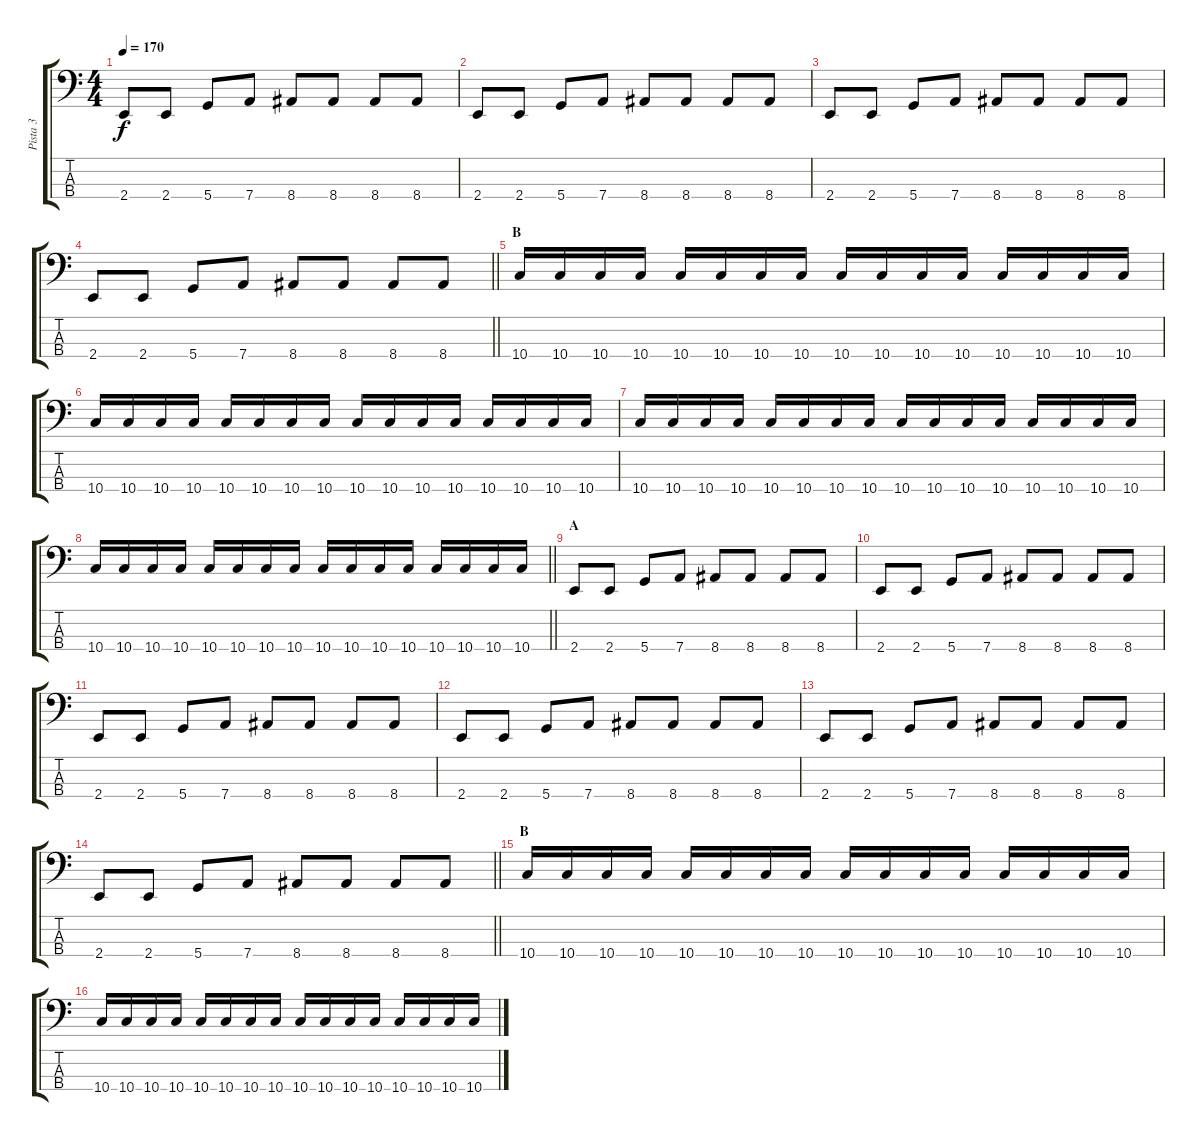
\track ("Pista 3" "Pista 3") {instrument electricbassfinger}
\staff {score tabs}
\tuning (F2 C2 G1 D1) {hide}
\ts (4 4)
\tempo 170
\clef f4
\ks c
2.4.8{dy f} 2.4.8 5.4.8 7.4.8 8.4.8 8.4.8 8.4.8 8.4.8 |
2.4.8 2.4.8 5.4.8 7.4.8 8.4.8 8.4.8 8.4.8 8.4.8 |
2.4.8 2.4.8 5.4.8 7.4.8 8.4.8 8.4.8 8.4.8 8.4.8 |
\barLineRight lightlight
2.4.8 2.4.8 5.4.8 7.4.8 8.4.8 8.4.8 8.4.8 8.4.8 |
\section ("" "B")
10.4.16 10.4.16 10.4.16 10.4.16 10.4.16 10.4.16 10.4.16 10.4.16 10.4.16 10.4.16 10.4.16 10.4.16 10.4.16 10.4.16 10.4.16 10.4.16 |
10.4.16 10.4.16 10.4.16 10.4.16 10.4.16 10.4.16 10.4.16 10.4.16 10.4.16 10.4.16 10.4.16 10.4.16 10.4.16 10.4.16 10.4.16 10.4.16 |
10.4.16 10.4.16 10.4.16 10.4.16 10.4.16 10.4.16 10.4.16 10.4.16 10.4.16 10.4.16 10.4.16 10.4.16 10.4.16 10.4.16 10.4.16 10.4.16 |
\barLineRight lightlight
10.4.16 10.4.16 10.4.16 10.4.16 10.4.16 10.4.16 10.4.16 10.4.16 10.4.16 10.4.16 10.4.16 10.4.16 10.4.16 10.4.16 10.4.16 10.4.16 |
\section ("" "A")
2.4.8 2.4.8 5.4.8 7.4.8 8.4.8 8.4.8 8.4.8 8.4.8 |
2.4.8 2.4.8 5.4.8 7.4.8 8.4.8 8.4.8 8.4.8 8.4.8 |
2.4.8 2.4.8 5.4.8 7.4.8 8.4.8 8.4.8 8.4.8 8.4.8 |
2.4.8 2.4.8 5.4.8 7.4.8 8.4.8 8.4.8 8.4.8 8.4.8 |
2.4.8 2.4.8 5.4.8 7.4.8 8.4.8 8.4.8 8.4.8 8.4.8 |
\barLineRight lightlight
2.4.8 2.4.8 5.4.8 7.4.8 8.4.8 8.4.8 8.4.8 8.4.8 |
\section ("" "B")
10.4.16 10.4.16 10.4.16 10.4.16 10.4.16 10.4.16 10.4.16 10.4.16 10.4.16 10.4.16 10.4.16 10.4.16 10.4.16 10.4.16 10.4.16 10.4.16 |
10.4.16 10.4.16 10.4.16 10.4.16 10.4.16 10.4.16 10.4.16 10.4.16 10.4.16 10.4.16 10.4.16 10.4.16 10.4.16 10.4.16 10.4.16 10.4.16
